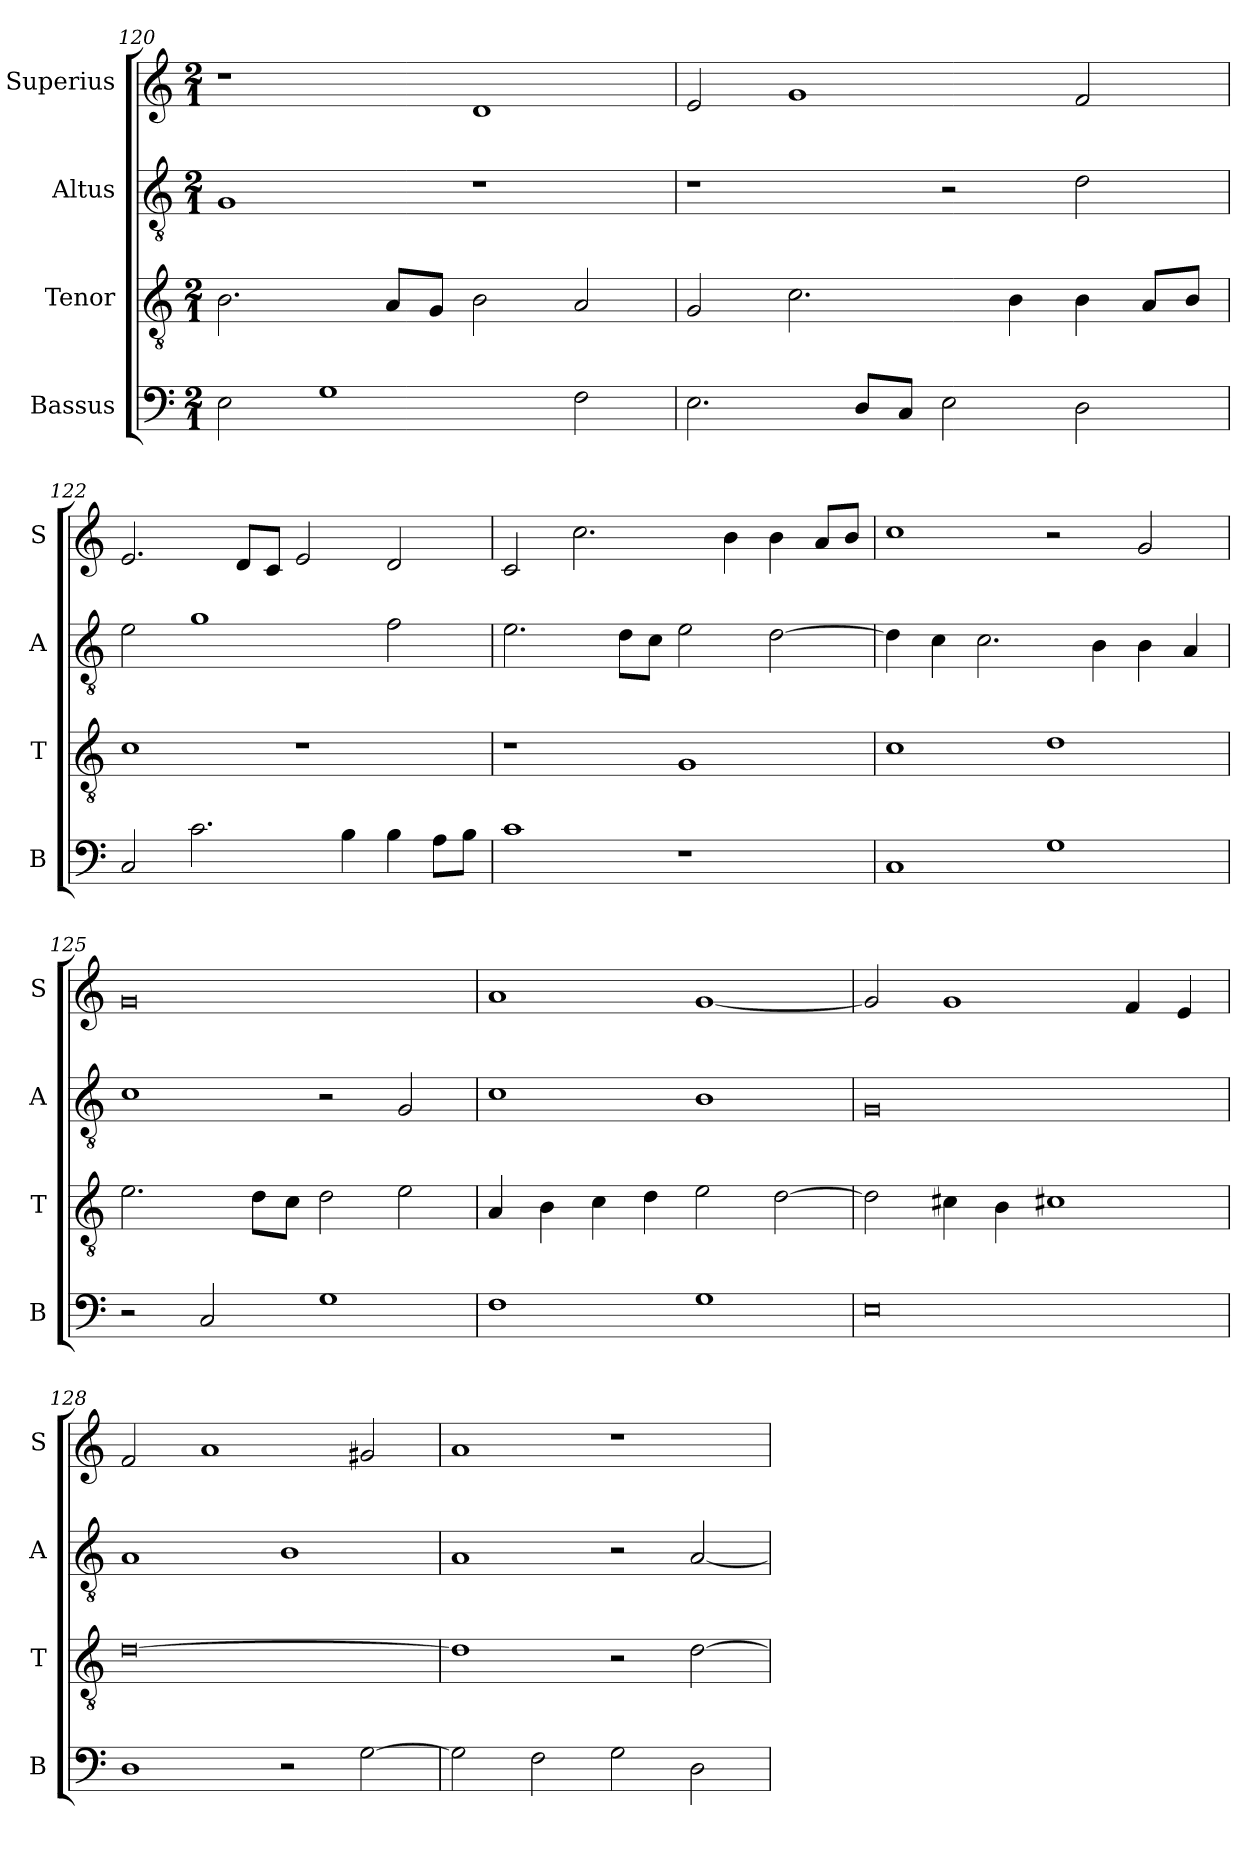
**kern	**kern	**kern	**kern
*part4	*part3	*part2	*part1
*staff4	*staff3	*staff2	*staff1
*I"Bassus	*I"Tenor	*I"Altus	*I"Superius
*I'B	*I'T	*I'A	*I'S
*clefF4	*clefGv2	*clefGv2	*clefG2
*k[]	*k[]	*k[]	*k[]
*C:	*C:	*C:	*C:
*M2/1	*M2/1	*M2/1	*M2/1
=120	=120	=120	=120
2E	2.B	1G	1r
1G	.	.	.
.	8AL	.	.
.	8GJ	.	.
.	2B	1r	1d
2F	2A	.	.
=121	=121	=121	=121
2.E	2G	1r	2e
.	2.c	.	1g
8DL	.	.	.
8CJ	.	.	.
2E	.	2r	.
.	4B	.	.
2D	4B	2d	2f
.	8AL	.	.
.	8BJ	.	.
=122	=122	=122	=122
2C	1c	2e	2.e
2.c	.	1g	.
.	.	.	8dL
.	.	.	8cJ
.	1r	.	2e
4B	.	.	.
4B	.	2f	2d
8AL	.	.	.
8BJ	.	.	.
=123	=123	=123	=123
1c	1r	2.e	2c
.	.	.	2.cc
.	.	8dL	.
.	.	8cJ	.
1r	1G	2e	.
.	.	.	4b
.	.	[2d	4b
.	.	.	8aL
.	.	.	8bJ
=124	=124	=124	=124
1C	1c	4d]	1cc
.	.	4c	.
.	.	2.c	.
1G	1d	.	2r
.	.	4B	.
.	.	4B	2g
.	.	4A	.
=125	=125	=125	=125
2r	2.e	1c	0g
2C	.	.	.
.	8dL	.	.
.	8cJ	.	.
1G	2d	2r	.
.	2e	2G	.
=126	=126	=126	=126
1F	4A	1c	1a
.	4B	.	.
.	4c	.	.
.	4d	.	.
1G	2e	1B	[1g
.	[2d	.	.
=127	=127	=127	=127
0E	2d]	0G	2g]
.	4c#X	.	1g
.	4B	.	.
.	1c#X	.	.
.	.	.	4f
.	.	.	4e
=128	=128	=128	=128
1D	[0d	1A	2f
.	.	.	1a
2r	.	1B	.
[2G	.	.	2g#X
=129	=129	=129	=129
2G]	1d]	1A	1a
2F	.	.	.
2G	2r	2r	1r
2D	[2d	[2A	.
=	=	=	=
*-	*-	*-	*-
